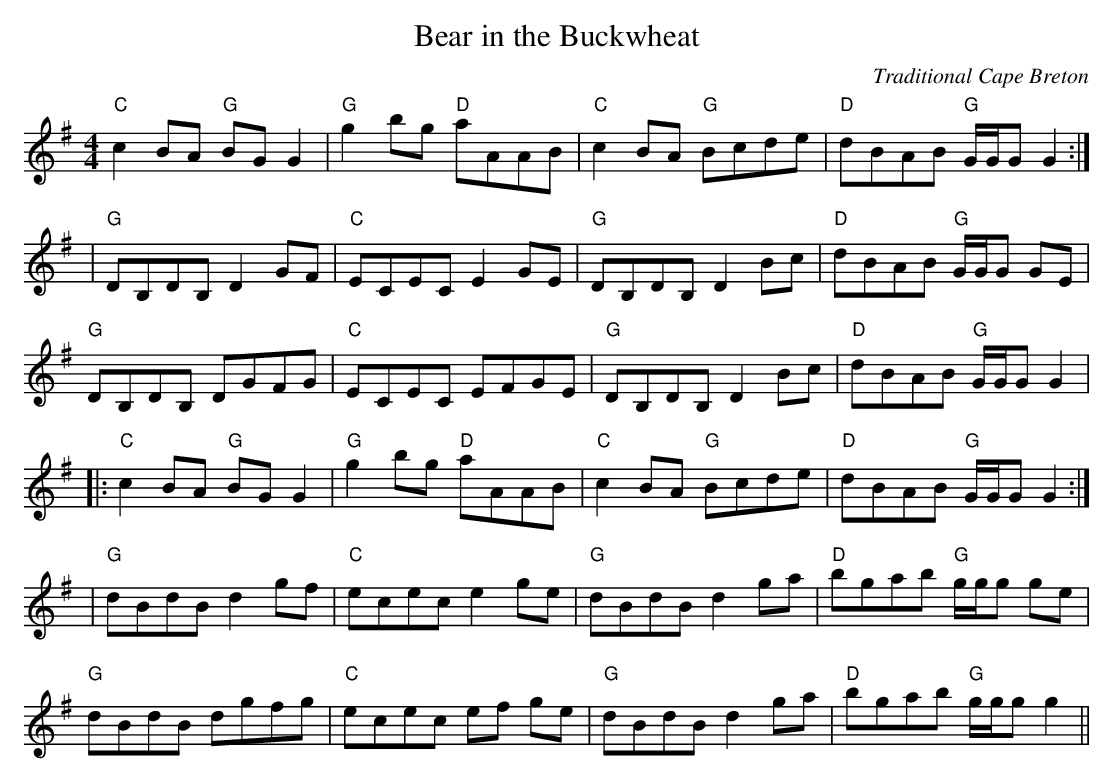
X:1
T:Bear in the Buckwheat
M:4/4
L:1/8
C:Traditional Cape Breton
K:G
"C"c2 BA "G"BG G2|"G"g2 bg "D"aAAB|"C"c2 BA "G"Bcde|"D"dBAB "G"G/2G/2G G2:|
|"G"DB,DB, D2 GF|"C"ECEC E2 GE|"G"DB,DB, D2 Bc|"D"dBAB "G"G/2G/2G GE|
"G"DB,DB, DGFG|"C"ECEC EFGE|"G"DB,DB, D2 Bc|"D"dBAB "G"G/2G/2G G2|
|:"C"c2 BA "G"BG G2|"G"g2 bg "D"aAAB|"C"c2 BA "G"Bcde|"D"dBAB "G"G/2G/2G G2:|
|"G"dBdB d2 gf|"C"ecec e2 ge|"G"dBdB d2 ga|"D"bgab "G"g/2g/2g ge|
"G"dBdB dgfg|"C"ecec ef ge|"G"dBdB d2 ga|"D"bgab "G"g/2g/2g g2||
